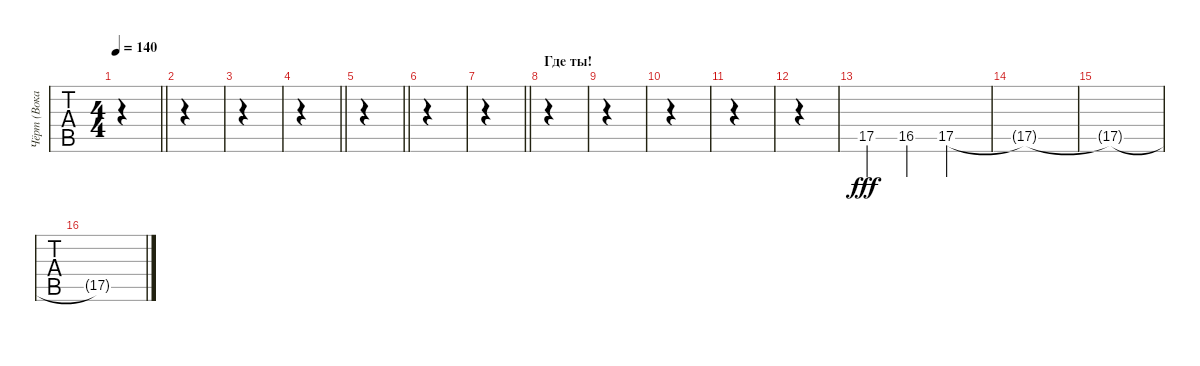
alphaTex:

\track ("Чёрт (Вокал)" "Чёрт (Вока") {instrument acousticguitarsteel}
\staff {tabs}
\tuning (E4 B3 G3 D3 A2 E2) {hide}
\ts (4 4)
\tempo 140
\clef g2
\barLineRight lightlight
\ks c
|
|
|
\barLineRight lightlight
|
\barLineRight lightlight
|
|
\barLineRight lightlight
|
\section ("" "Где ты!")
|
|
|
|
|
17.5.4{dy fff instrument overdrivenguitar} 16.5.4 17.5.2 |
17.5{t}.1 |
17.5{t}.1 |
17.5{t}.1
